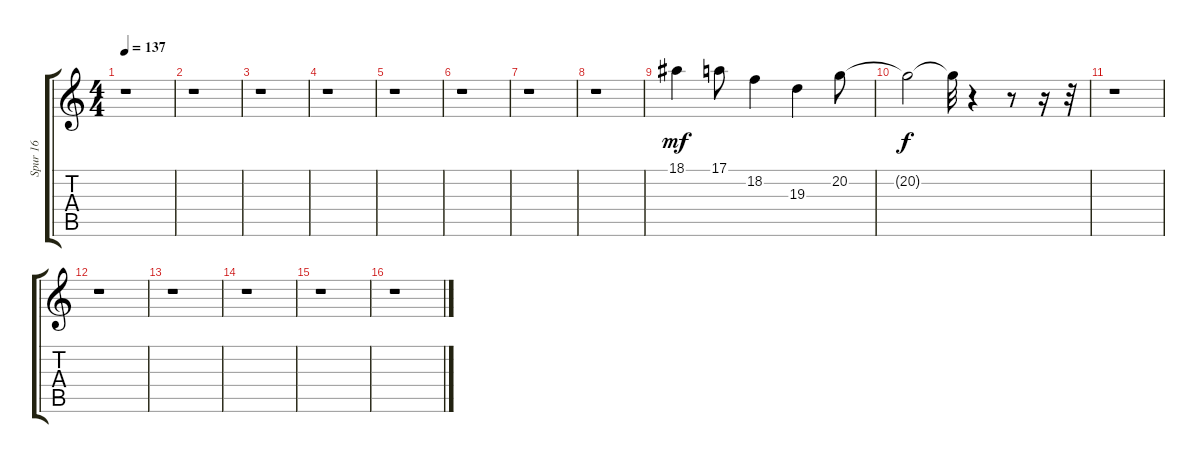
\track ("Spur 16" "Spur 16") {instrument oboe}
\staff {score tabs}
\tuning (E4 B3 G3 D3 A2 E2) {hide}
\ts (4 4)
\tempo 137
\clef g2
\ks c
r.1{dy f} |
r.1 |
r.1 |
r.1 |
r.1 |
r.1 |
r.1 |
r.1 |
18.1.4{dy mf} 17.1.8 18.2.4 19.3.4 20.2.8 |
20.2{t}.2{dy f} 20.2{t}.32 r.4 r.8 r.16 r.32 |
r.1 |
r.1 |
r.1 |
r.1 |
r.1 |
r.1
